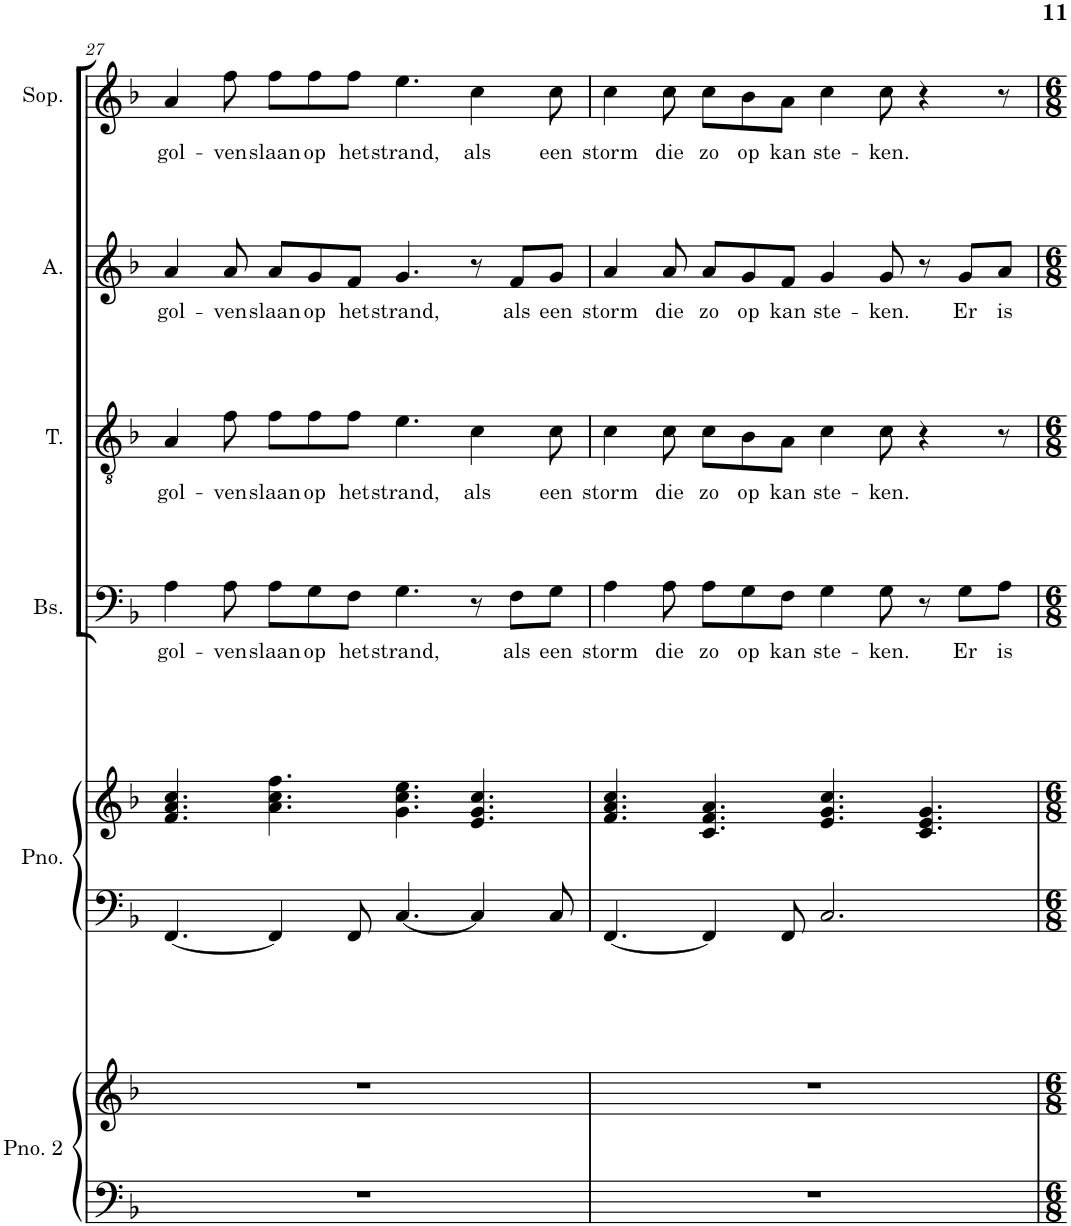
**kern	**kern	**kern	**kern	**kern	**text	**kern	**text	**kern	**text	**kern	**text
*part6	*part6	*part5	*part5	*part4	*part4	*part3	*part3	*part2	*part2	*part1	*part1
*staff8	*staff7	*staff6	*staff5	*staff4	*staff4	*staff3	*staff3	*staff2	*staff2	*staff1	*staff1
*I"Piano 2	*	*I"Piano	*	*I"Bas	*	*I"Tenor	*	*I"Alt	*	*I"Sopraan	*
*I'Pno. 2	*	*I'Pno.	*	*I'Bs.	*	*I'T.	*	*I'A.	*	*I'Sop.	*
!!LO:PB:g=z
*clefF4	*clefG2	*clefF4	*clefG2	*clefF4	*	*clefGv2	*	*clefG2	*	*clefG2	*
*k[b-]	*k[b-]	*k[b-]	*k[b-]	*k[b-]	*	*k[b-]	*	*k[b-]	*	*k[b-]	*
*M12/8	*M12/8	*M12/8	*M12/8	*M12/8	*	*M12/8	*	*M12/8	*	*M12/8	*
=27	=27	=27	=27	=27	=27	=27	=27	=27	=27	=27	=27
!	!	!	!	!	!LO:LY:b	!	!LO:LY:b	!	!LO:LY:b	!	!LO:LY:b
1.r	1.r	[4.FF/	4.f/ 4.a/ 4.cc/	4A\	gol-	4A/	gol-	4a/	gol-	4a/	gol-
!	!	!	!	!	!LO:LY:b	!	!LO:LY:b	!	!LO:LY:b	!	!LO:LY:b
.	.	.	.	8A\	-ven	8f\	-ven	8a/	-ven	8ff\	-ven
!	!	!	!	!	!LO:LY:b	!	!LO:LY:b	!	!LO:LY:b	!	!LO:LY:b
.	.	4FF/]	4.a\ 4.cc\ 4.ff\	8A\L	slaan	8f\L	slaan	8a/L	slaan	8ff\L	slaan
!	!	!	!	!	!LO:LY:b	!	!LO:LY:b	!	!LO:LY:b	!	!LO:LY:b
.	.	.	.	8G\	op	8f\	op	8g/	op	8ff\	op
!	!	!	!	!	!LO:LY:b	!	!LO:LY:b	!	!LO:LY:b	!	!LO:LY:b
.	.	8FF/	.	8F\J	het	8f\J	het	8f/J	het	8ff\J	het
!	!	!	!	!	!LO:LY:b	!	!LO:LY:b	!	!LO:LY:b	!	!LO:LY:b
.	.	[4.C/	4.g\ 4.cc\ 4.ee\	4.G\	strand,	4.e\	strand,	4.g/	strand,	4.ee\	strand,
!	!	!	!	!	!	!	!LO:LY:b	!	!	!	!LO:LY:b
.	.	4C/]	4.e/ 4.g/ 4.cc/	8r	.	4c\	als	8r	.	4cc\	als
!	!	!	!	!	!LO:LY:b	!	!	!	!LO:LY:b	!	!
.	.	.	.	8F\L	als	.	.	8f/L	als	.	.
!	!	!	!	!	!LO:LY:b	!	!LO:LY:b	!	!LO:LY:b	!	!LO:LY:b
.	.	8C/	.	8G\J	een	8c\	een	8g/J	een	8cc\	een
=28	=28	=28	=28	=28	=28	=28	=28	=28	=28	=28	=28
!	!	!	!	!	!LO:LY:b	!	!LO:LY:b	!	!LO:LY:b	!	!LO:LY:b
1.r	1.r	[4.FF/	4.f/ 4.a/ 4.cc/	4A\	storm	4c\	storm	4a/	storm	4cc\	storm
!	!	!	!	!	!LO:LY:b	!	!LO:LY:b	!	!LO:LY:b	!	!LO:LY:b
.	.	.	.	8A\	die	8c\	die	8a/	die	8cc\	die
!	!	!	!	!	!LO:LY:b	!	!LO:LY:b	!	!LO:LY:b	!	!LO:LY:b
.	.	4FF/]	4.c/ 4.f/ 4.a/	8A\L	zo	8c\L	zo	8a/L	zo	8cc\L	zo
!	!	!	!	!	!LO:LY:b	!	!LO:LY:b	!	!LO:LY:b	!	!LO:LY:b
.	.	.	.	8G\	op	8B-\	op	8g/	op	8b-\	op
!	!	!	!	!	!LO:LY:b	!	!LO:LY:b	!	!LO:LY:b	!	!LO:LY:b
.	.	8FF/	.	8F\J	kan	8A\J	kan	8f/J	kan	8a\J	kan
!	!	!	!	!	!LO:LY:b	!	!LO:LY:b	!	!LO:LY:b	!	!LO:LY:b
.	.	2.C/	4.e/ 4.g/ 4.cc/	4G\	ste-	4c\	ste-	4g/	ste-	4cc\	ste-
!	!	!	!	!	!LO:LY:b	!	!LO:LY:b	!	!LO:LY:b	!	!LO:LY:b
.	.	.	.	8G\	-ken.	8c\	-ken.	8g/	-ken.	8cc\	-ken.
.	.	.	4.c/ 4.e/ 4.g/	8r	.	4r	.	8r	.	4r	.
!	!	!	!	!	!LO:LY:b	!	!	!	!LO:LY:b	!	!
.	.	.	.	8G\L	Er	.	.	8g/L	Er	.	.
!	!	!	!	!	!LO:LY:b	!	!	!	!LO:LY:b	!	!
.	.	.	.	8A\J	is	8r	.	8a/J	is	8r	.
=	=	=	=	=	=	=	=	=	=	=	=
*-	*-	*-	*-	*-	*-	*-	*-	*-	*-	*-	*-
